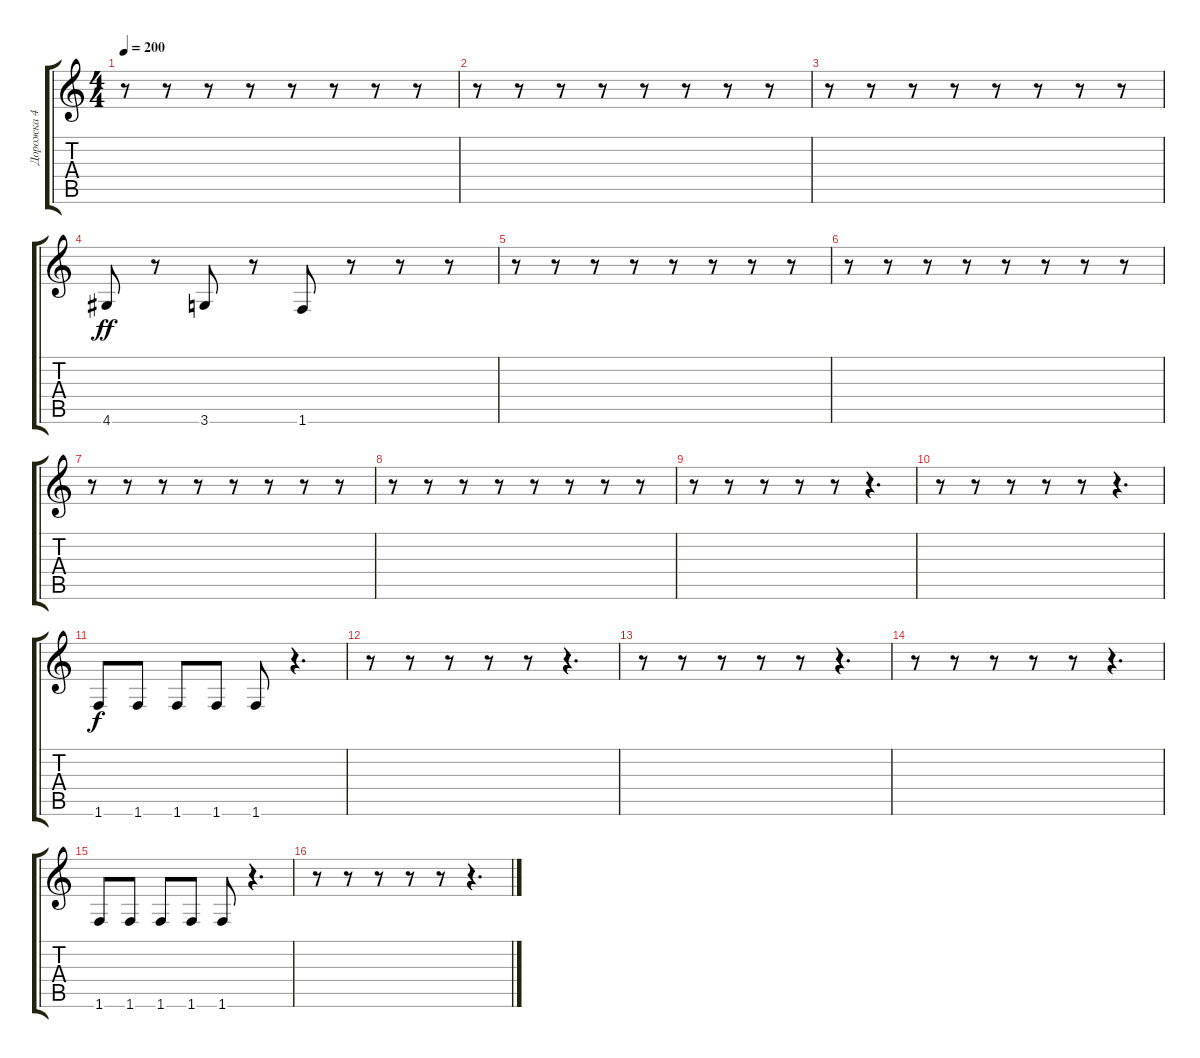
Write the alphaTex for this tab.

\track ("Дорожка 4" "Дорожка 4") {instrument electricbasspick}
\staff {score tabs}
\tuning (E4 B3 G3 D3 A2 E2) {hide}
\ts (4 4)
\tempo 200
\clef g2
\ks c
r.8{dy f} r.8 r.8 r.8 r.8 r.8 r.8 r.8 |
r.8 r.8 r.8 r.8 r.8 r.8 r.8 r.8 |
r.8 r.8 r.8 r.8 r.8 r.8 r.8 r.8 |
4.6.8{dy ff} r.8 3.6.8 r.8 1.6.8 r.8 r.8 r.8 |
r.8 r.8 r.8 r.8 r.8 r.8 r.8 r.8 |
r.8 r.8 r.8 r.8 r.8 r.8 r.8 r.8 |
r.8 r.8 r.8 r.8 r.8 r.8 r.8 r.8 |
r.8 r.8 r.8 r.8 r.8 r.8 r.8 r.8 |
r.8 r.8 r.8 r.8 r.8 r.4{d} |
r.8 r.8 r.8 r.8 r.8 r.4{d} |
1.6.8{dy f} 1.6.8 1.6.8 1.6.8 1.6.8 r.4{d} |
r.8 r.8 r.8 r.8 r.8 r.4{d} |
r.8 r.8 r.8 r.8 r.8 r.4{d} |
r.8 r.8 r.8 r.8 r.8 r.4{d} |
1.6.8 1.6.8 1.6.8 1.6.8 1.6.8 r.4{d} |
r.8 r.8 r.8 r.8 r.8 r.4{d}
